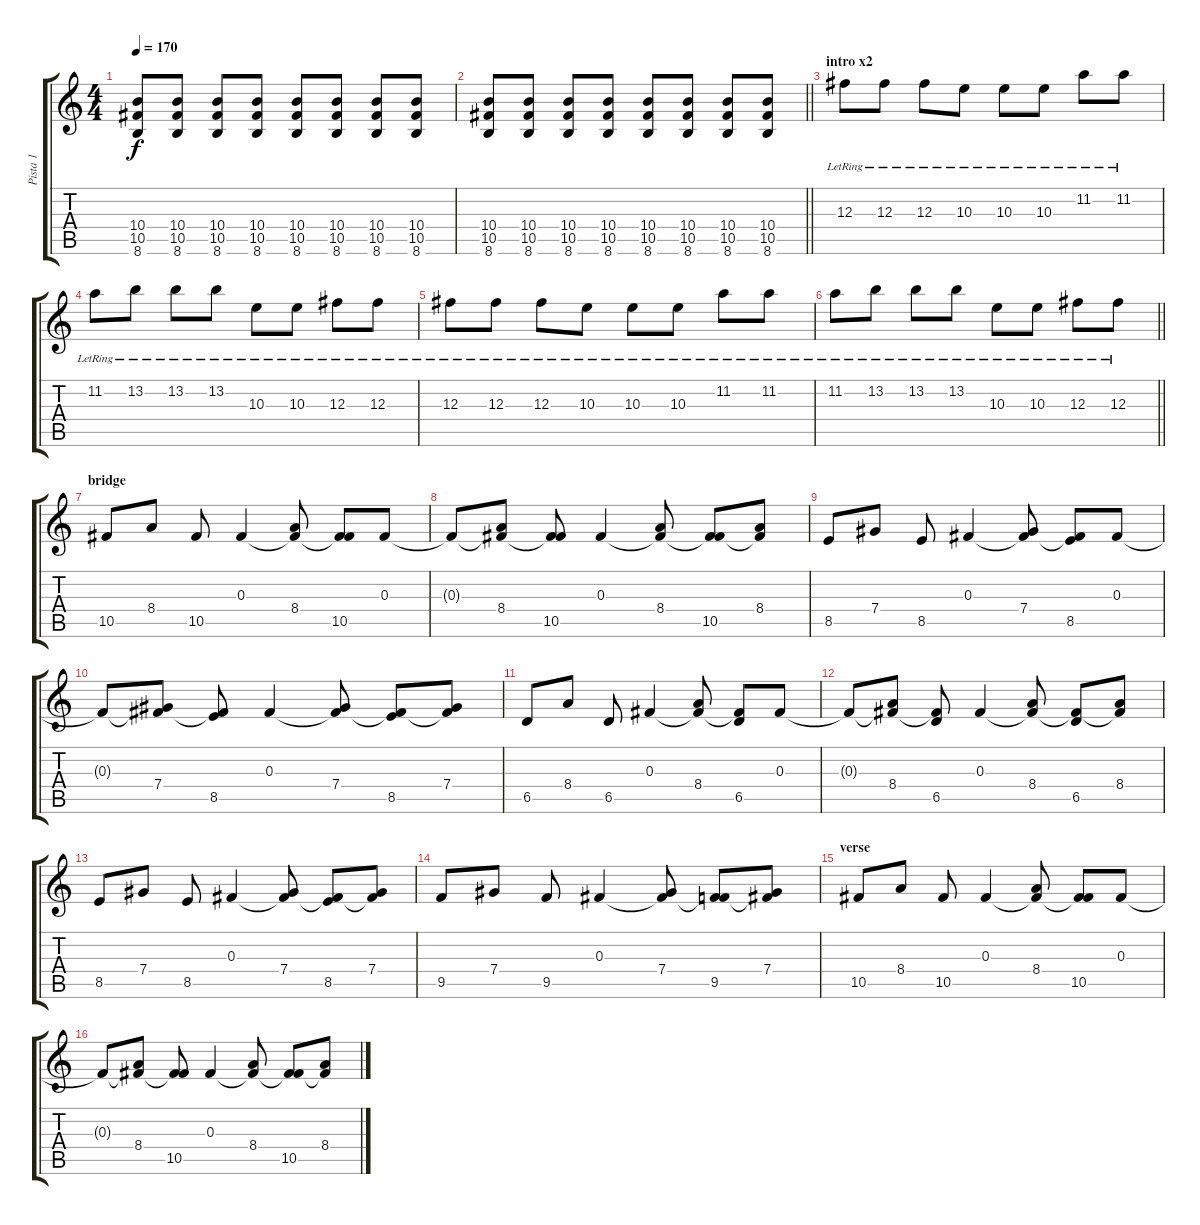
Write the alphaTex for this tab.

\track ("Pista 1" "Pista 1") {instrument distortionguitar}
\staff {score tabs}
\tuning (Eb4 Bb3 Gb3 Db3 Ab2 Eb2) {hide}
\ts (4 4)
\tempo 170
\clef g2
\ks c
(10.4 10.5 8.6).8{dy f} (10.4 10.5 8.6).8 (10.4 10.5 8.6).8 (10.4 10.5 8.6).8 (10.4 10.5 8.6).8 (10.4 10.5 8.6).8 (10.4 10.5 8.6).8 (10.4 10.5 8.6).8 |
\barLineRight lightlight
(10.4 10.5 8.6).8 (10.4 10.5 8.6).8 (10.4 10.5 8.6).8 (10.4 10.5 8.6).8 (10.4 10.5 8.6).8 (10.4 10.5 8.6).8 (10.4 10.5 8.6).8 (10.4 10.5 8.6).8 |
\section ("" "intro x2")
12.3{lr}.8 12.3{lr}.8 12.3{lr}.8 10.3{lr}.8 10.3{lr}.8 10.3{lr}.8 11.2{lr}.8 11.2{lr}.8 |
11.2{lr}.8 13.2{lr}.8 13.2{lr}.8 13.2{lr}.8 10.3{lr}.8 10.3{lr}.8 12.3{lr}.8 12.3{lr}.8 |
12.3{lr}.8 12.3{lr}.8 12.3{lr}.8 10.3{lr}.8 10.3{lr}.8 10.3{lr}.8 11.2{lr}.8 11.2{lr}.8 |
\barLineRight lightlight
11.2{lr}.8 13.2{lr}.8 13.2{lr}.8 13.2{lr}.8 10.3{lr}.8 10.3{lr}.8 12.3{lr}.8 12.3{lr}.8 |
\section ("" "bridge")
10.5.8{instrument electricguitarclean} 8.4.8 10.5.8 0.3.4 (0.3{t} 8.4).8 (0.3{t} 10.5).8 0.3.8 |
0.3{t}.8 (0.3{t} 8.4).8 (0.3{t} 10.5).8 0.3.4 (0.3{t} 8.4).8 (0.3{t} 10.5).8 (0.3{t} 8.4).8 |
8.5.8{instrument electricguitarclean} 7.4.8 8.5.8 0.3.4 (0.3{t} 7.4).8 (0.3{t} 8.5).8 0.3.8 |
0.3{t}.8 (0.3{t} 7.4).8 (0.3{t} 8.5).8 0.3.4 (0.3{t} 7.4).8 (0.3{t} 8.5).8 (0.3{t} 7.4).8 |
6.5.8{instrument electricguitarclean} 8.4.8 6.5.8 0.3.4 (0.3{t} 8.4).8 (0.3{t} 6.5).8 0.3.8 |
0.3{t}.8 (0.3{t} 8.4).8 (0.3{t} 6.5).8 0.3.4 (0.3{t} 8.4).8 (0.3{t} 6.5).8 (0.3{t} 8.4).8 |
8.5.8{instrument electricguitarclean} 7.4.8 8.5.8 0.3.4 (0.3{t} 7.4).8 (0.3{t} 8.5).8 (0.3{t} 7.4).8 |
9.5.8 7.4.8 9.5.8 0.3.4 (0.3{t} 7.4).8 (0.3{t} 9.5).8 (0.3{t} 7.4).8 |
\section ("" "verse")
10.5.8{instrument electricguitarclean} 8.4.8 10.5.8 0.3.4 (0.3{t} 8.4).8 (0.3{t} 10.5).8 0.3.8 |
0.3{t}.8 (0.3{t} 8.4).8 (0.3{t} 10.5).8 0.3.4 (0.3{t} 8.4).8 (0.3{t} 10.5).8 (0.3{t} 8.4).8
